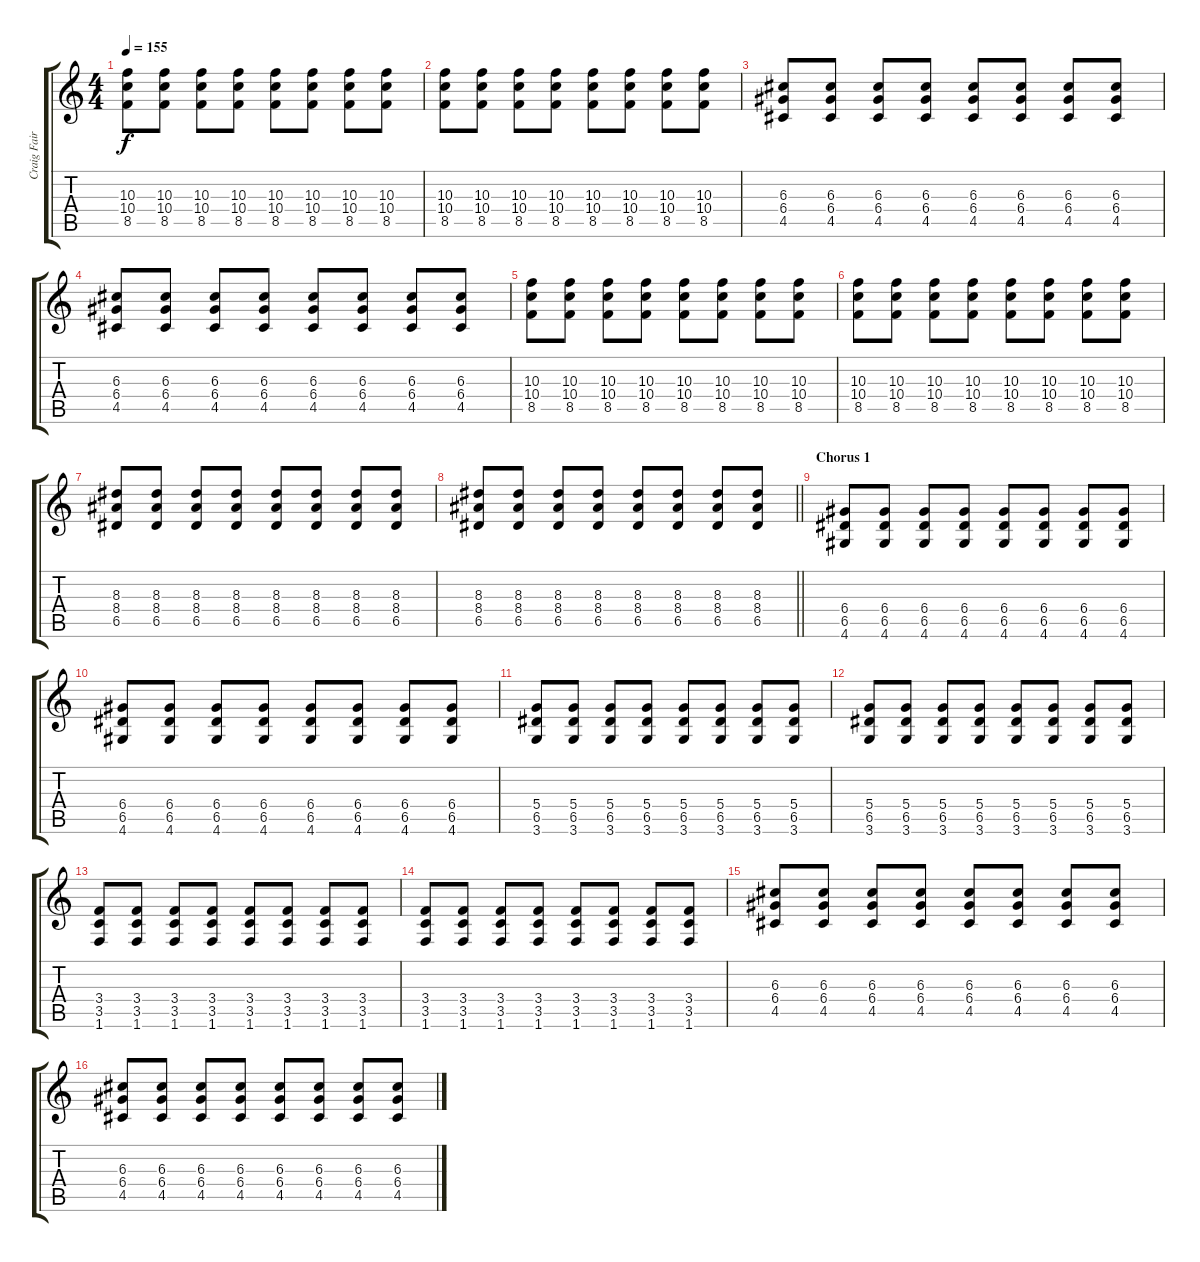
\track ("Craig Fairbaugh Guitar 1" "Craig Fair") {mute instrument overdrivenguitar}
\staff {score tabs}
\tuning (E4 B3 G3 D3 A2 E2) {hide}
\ts (4 4)
\tempo 155
\clef g2
\ks c
(10.3 10.4 8.5).8{dy f} (10.3 10.4 8.5).8 (10.3 10.4 8.5).8 (10.3 10.4 8.5).8 (10.3 10.4 8.5).8 (10.3 10.4 8.5).8 (10.3 10.4 8.5).8 (10.3 10.4 8.5).8 |
(10.3 10.4 8.5).8 (10.3 10.4 8.5).8 (10.3 10.4 8.5).8 (10.3 10.4 8.5).8 (10.3 10.4 8.5).8 (10.3 10.4 8.5).8 (10.3 10.4 8.5).8 (10.3 10.4 8.5).8 |
(6.3 6.4 4.5).8 (6.3 6.4 4.5).8 (6.3 6.4 4.5).8 (6.3 6.4 4.5).8 (6.3 6.4 4.5).8 (6.3 6.4 4.5).8 (6.3 6.4 4.5).8 (6.3 6.4 4.5).8 |
(6.3 6.4 4.5).8 (6.3 6.4 4.5).8 (6.3 6.4 4.5).8 (6.3 6.4 4.5).8 (6.3 6.4 4.5).8 (6.3 6.4 4.5).8 (6.3 6.4 4.5).8 (6.3 6.4 4.5).8 |
(10.3 10.4 8.5).8 (10.3 10.4 8.5).8 (10.3 10.4 8.5).8 (10.3 10.4 8.5).8 (10.3 10.4 8.5).8 (10.3 10.4 8.5).8 (10.3 10.4 8.5).8 (10.3 10.4 8.5).8 |
(10.3 10.4 8.5).8 (10.3 10.4 8.5).8 (10.3 10.4 8.5).8 (10.3 10.4 8.5).8 (10.3 10.4 8.5).8 (10.3 10.4 8.5).8 (10.3 10.4 8.5).8 (10.3 10.4 8.5).8 |
(8.3 8.4 6.5).8 (8.3 8.4 6.5).8 (8.3 8.4 6.5).8 (8.3 8.4 6.5).8 (8.3 8.4 6.5).8 (8.3 8.4 6.5).8 (8.3 8.4 6.5).8 (8.3 8.4 6.5).8 |
\barLineRight lightlight
(8.3 8.4 6.5).8 (8.3 8.4 6.5).8 (8.3 8.4 6.5).8 (8.3 8.4 6.5).8 (8.3 8.4 6.5).8 (8.3 8.4 6.5).8 (8.3 8.4 6.5).8 (8.3 8.4 6.5).8 |
\section ("" "Chorus 1")
(6.4 6.5 4.6).8 (6.4 6.5 4.6).8 (6.4 6.5 4.6).8 (6.4 6.5 4.6).8 (6.4 6.5 4.6).8 (6.4 6.5 4.6).8 (6.4 6.5 4.6).8 (6.4 6.5 4.6).8 |
(6.4 6.5 4.6).8 (6.4 6.5 4.6).8 (6.4 6.5 4.6).8 (6.4 6.5 4.6).8 (6.4 6.5 4.6).8 (6.4 6.5 4.6).8 (6.4 6.5 4.6).8 (6.4 6.5 4.6).8 |
(5.4 6.5 3.6).8 (5.4 6.5 3.6).8 (5.4 6.5 3.6).8 (5.4 6.5 3.6).8 (5.4 6.5 3.6).8 (5.4 6.5 3.6).8 (5.4 6.5 3.6).8 (5.4 6.5 3.6).8 |
(5.4 6.5 3.6).8 (5.4 6.5 3.6).8 (5.4 6.5 3.6).8 (5.4 6.5 3.6).8 (5.4 6.5 3.6).8 (5.4 6.5 3.6).8 (5.4 6.5 3.6).8 (5.4 6.5 3.6).8 |
(3.4 3.5 1.6).8 (3.4 3.5 1.6).8 (3.4 3.5 1.6).8 (3.4 3.5 1.6).8 (3.4 3.5 1.6).8 (3.4 3.5 1.6).8 (3.4 3.5 1.6).8 (3.4 3.5 1.6).8 |
(3.4 3.5 1.6).8 (3.4 3.5 1.6).8 (3.4 3.5 1.6).8 (3.4 3.5 1.6).8 (3.4 3.5 1.6).8 (3.4 3.5 1.6).8 (3.4 3.5 1.6).8 (3.4 3.5 1.6).8 |
(6.3 6.4 4.5).8 (6.3 6.4 4.5).8 (6.3 6.4 4.5).8 (6.3 6.4 4.5).8 (6.3 6.4 4.5).8 (6.3 6.4 4.5).8 (6.3 6.4 4.5).8 (6.3 6.4 4.5).8 |
(6.3 6.4 4.5).8 (6.3 6.4 4.5).8 (6.3 6.4 4.5).8 (6.3 6.4 4.5).8 (6.3 6.4 4.5).8 (6.3 6.4 4.5).8 (6.3 6.4 4.5).8 (6.3 6.4 4.5).8
